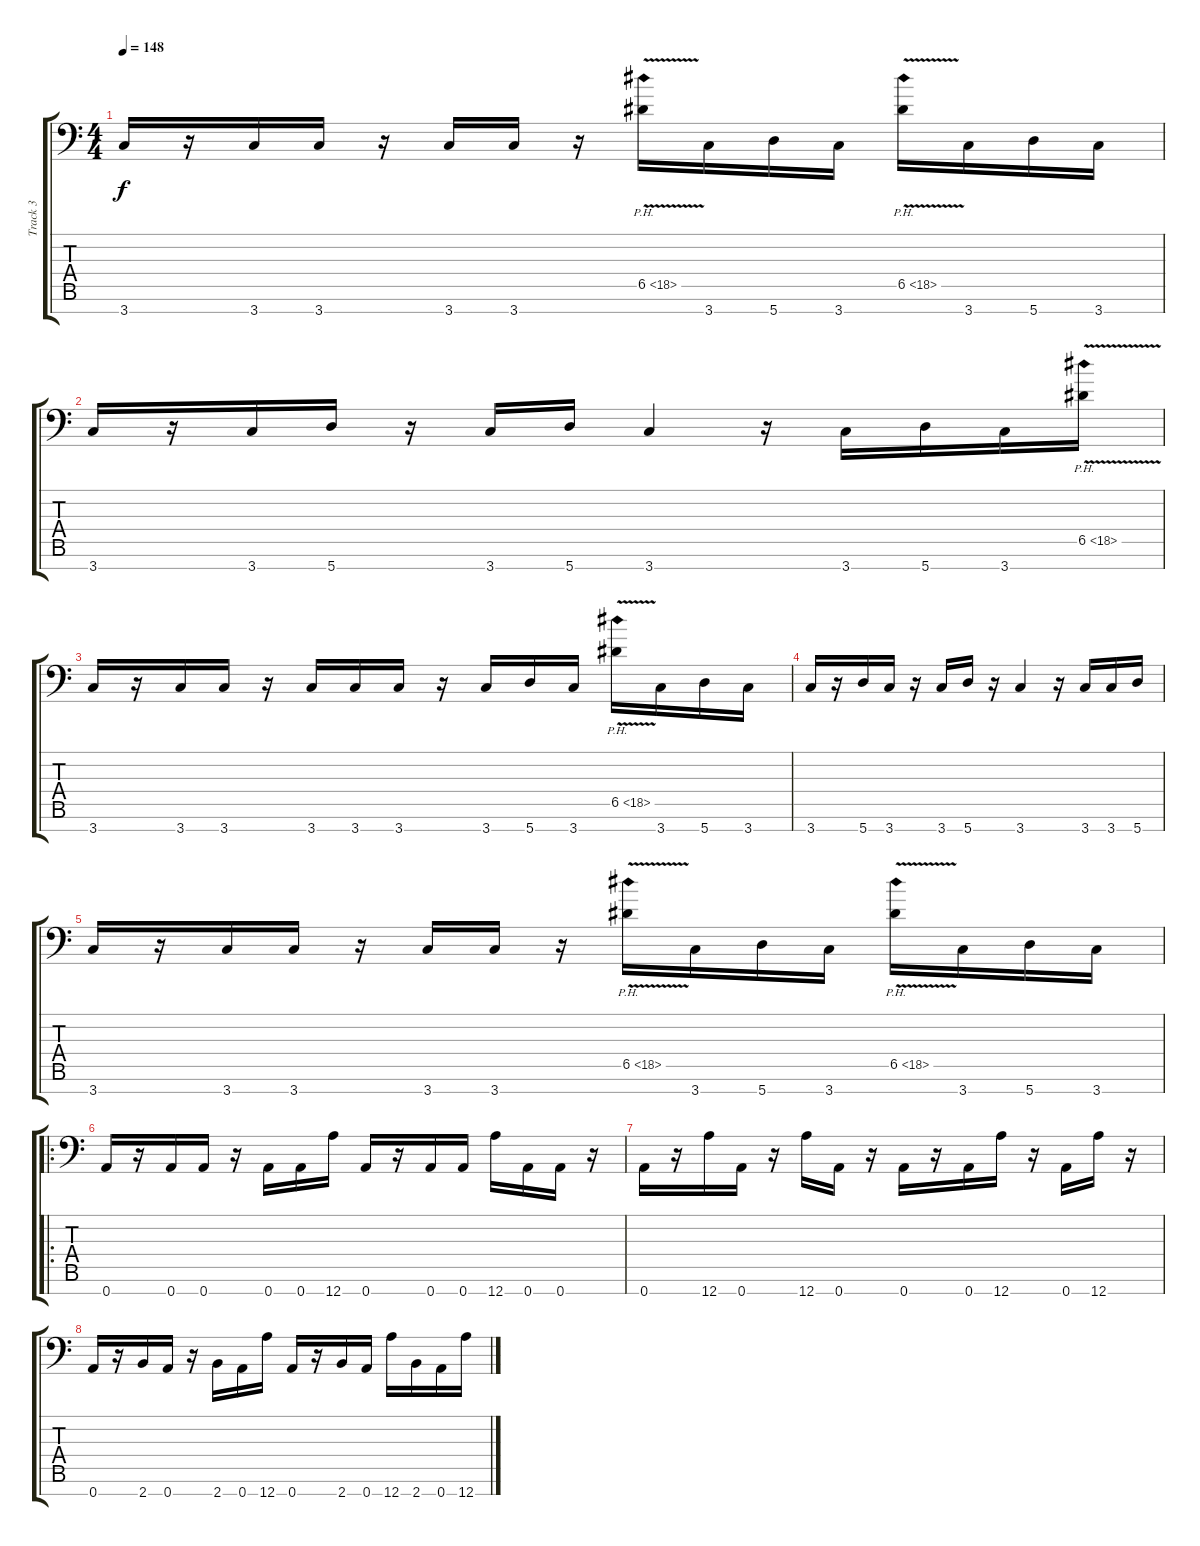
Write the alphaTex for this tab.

\track ("Track 3" "Track 3") {instrument distortionguitar}
\staff {score tabs}
\tuning (E4 B3 G3 D3 A2 E2 A1) {hide}
\ts (4 4)
\tempo 148
\clef f4
\ks c
3.7.16{dy f} r.16 3.7.16 3.7.16 r.16 3.7.16 3.7.16 r.16 6.5{ph 12 v}.16 3.7.16 5.7.16 3.7.16 6.5{ph 12 v}.16 3.7.16 5.7.16 3.7.16 |
3.7.16 r.16 3.7.16 5.7.16 r.16 3.7.16 5.7.16 3.7.4 r.16 3.7.16 5.7.16 3.7.16 6.5{ph 12 v}.16 |
3.7.16 r.16 3.7.16 3.7.16 r.16 3.7.16 3.7.16 3.7.16 r.16 3.7.16 5.7.16 3.7.16 6.5{ph 12 v}.16 3.7.16 5.7.16 3.7.16 |
3.7.16 r.16 5.7.16 3.7.16 r.16 3.7.16 5.7.16 r.16 3.7.4 r.16 3.7.16 3.7.16 5.7.16 |
3.7.16 r.16 3.7.16 3.7.16 r.16 3.7.16 3.7.16 r.16 6.5{ph 12 v}.16 3.7.16 5.7.16 3.7.16 6.5{ph 12 v}.16 3.7.16 5.7.16 3.7.16 |
\ro
0.7.16 r.16 0.7.16 0.7.16 r.16 0.7.16 0.7.16 12.7.16 0.7.16 r.16 0.7.16 0.7.16 12.7.16 0.7.16 0.7.16 r.16 |
0.7.16 r.16 12.7.16 0.7.16 r.16 12.7.16 0.7.16 r.16 0.7.16 r.16 0.7.16 12.7.16 r.16 0.7.16 12.7.16 r.16 |
0.7.16 r.16 2.7.16 0.7.16 r.16 2.7.16 0.7.16 12.7.16 0.7.16 r.16 2.7.16 0.7.16 12.7.16 2.7.16 0.7.16 12.7.16
